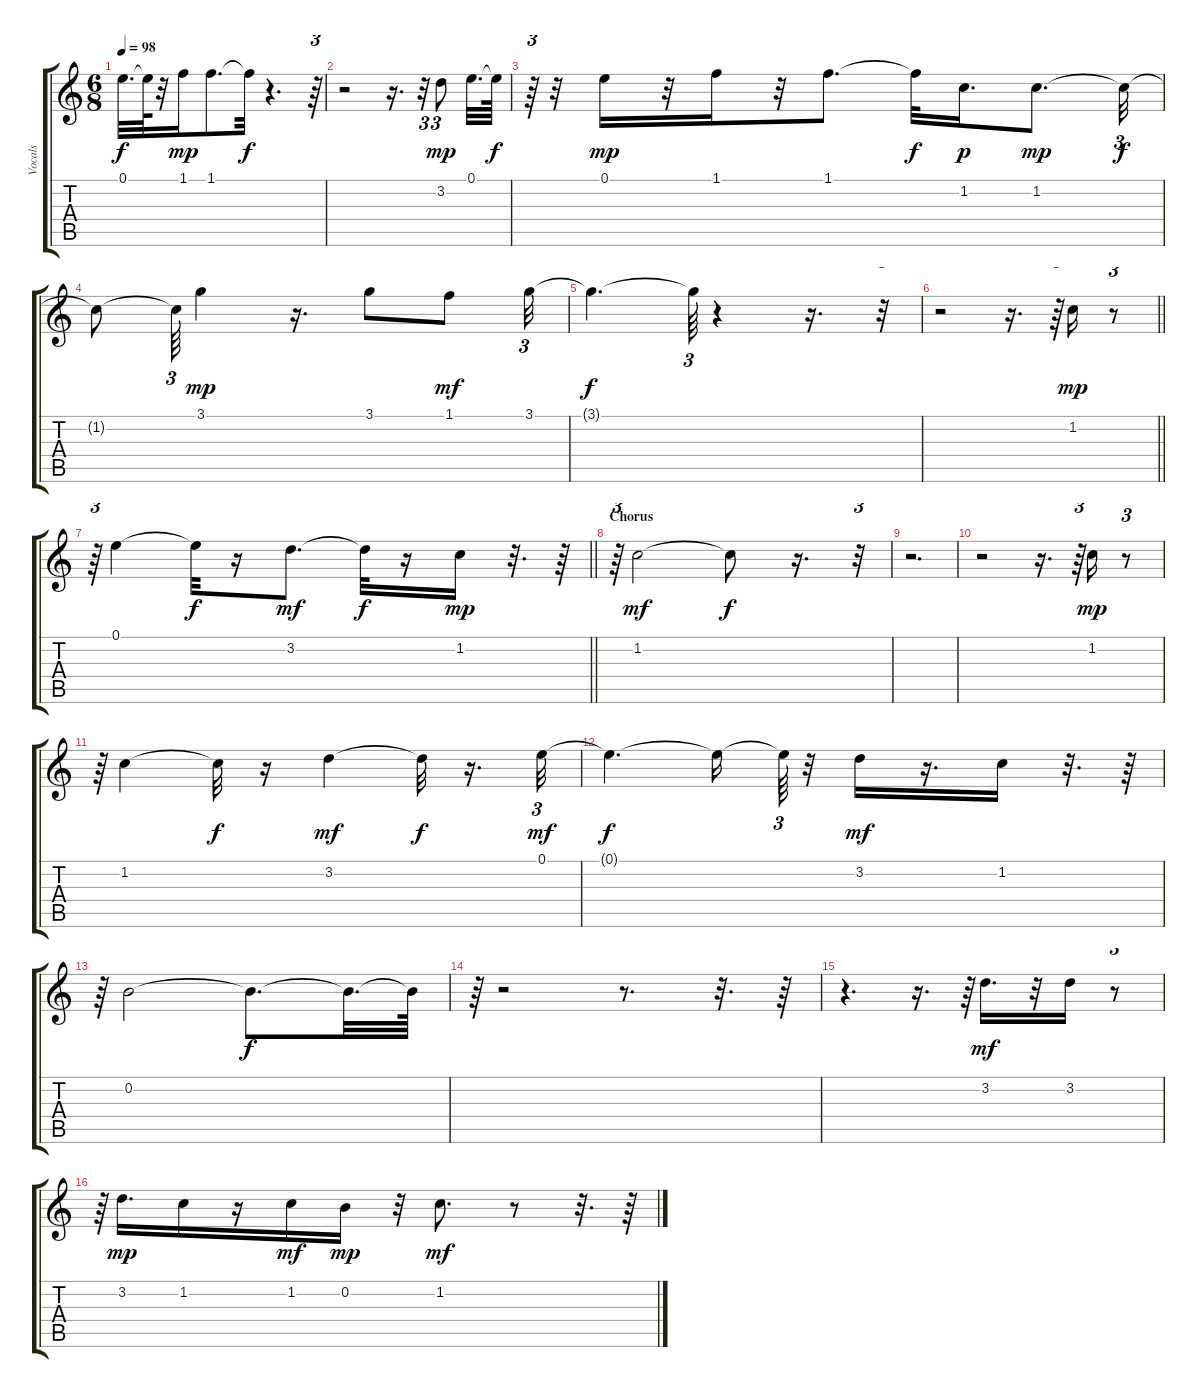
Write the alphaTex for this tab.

\track ("Vocals" "Vocals") {instrument electricguitarjazz}
\staff {score tabs}
\tuning (E4 B3 G3 D3 A2 E2) {hide}
\ts (6 8)
\tempo 98
\clef g2
\ks c
0.1{t}.32{d dy f} 0.1{t}.64 r.32 1.1.16{dy mp} 1.1.8{d} 1.1{t}.32{dy f} r.4{d} r.64{tu (3 2)} |
r.2 r.16{d} r.32{tu (3 2)} 3.2.8{tu (3 2) dy mp} 0.1.32{d} 0.1{t}.64{dy f} |
r.64{tu (3 2)} r.32 0.1.16{dy mp} r.32 1.1.16 r.32 1.1.8{d} 1.1{t}.32{dy f} 1.2.16{d dy p} 1.2.8{d dy mp} 1.2{t}.32{tu (3 2) dy f} |
1.2{t}.8 1.2{t}.64{tu (3 2)} 3.1.4{dy mp} r.16{d} 3.1.8 1.1.8{dy mf} 3.1.32{tu (3 2)} |
3.1{t}.4{d dy f} 3.1{t}.64{tu (3 2)} r.4 r.16{d} r.32{tu (3 2)} |
\barLineRight lightlight
r.2 r.16{d} r.64{tu (3 2)} 1.2.16{dy mp} r.8{tu (3 2)} |
\barLineRight lightlight
r.64{tu (3 2)} 0.1.4 0.1{t}.32{dy f} r.16 3.2.8{d dy mf} 3.2{t}.32{dy f} r.16 1.2.16{dy mp} r.32{d} r.64 |
\section ("" "Chorus")
r.64{tu (3 2)} 1.2.2{dy mf} 1.2{t}.8{dy f} r.16{d} r.32{tu (3 2)} |
r.2{d} |
r.2 r.16{d} r.64{tu (3 2)} 1.2.16{dy mp} r.8{tu (3 2)} |
r.64{tu (3 2)} 1.2.4 1.2{t}.32{dy f} r.16 3.2.4{dy mf} 3.2{t}.32{dy f} r.16{d} 0.1.32{tu (3 2) dy mf} |
0.1{t}.4{d dy f} 0.1{t}.16 0.1{t}.64{tu (3 2)} r.32 3.2.16{dy mf} r.16{d} 1.2.16 r.32{d} r.64 |
r.64{tu (3 2)} 0.2.2 0.2{t}.8{d dy f} 0.2{t}.32{d} 0.2{t}.64 |
r.64{tu (3 2)} r.2 r.8{d} r.32{d} r.64 |
r.4{d} r.16{d} r.64{tu (3 2)} 3.2.16{d dy mf} r.32 3.2.16 r.8{tu (3 2)} |
r.64{tu (3 2)} 3.2.16{d dy mp} 1.2.16 r.16 1.2.16{dy mf} 0.2.16{dy mp} r.32 1.2.8{d dy mf} r.8 r.32{d} r.64
